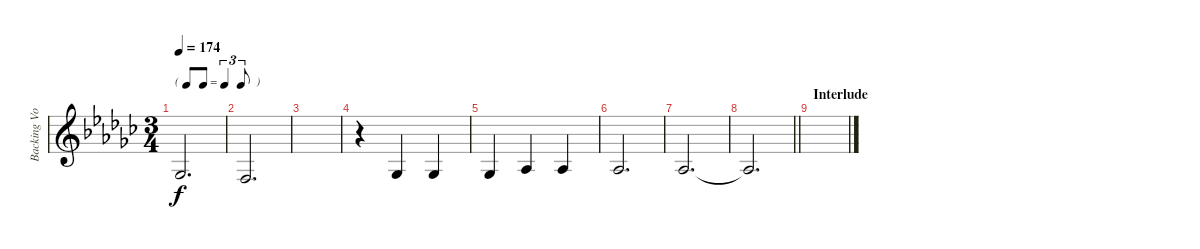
\track ("Backing Vocals" "Backing Vo") {instrument voiceoohs}
\staff {score}
\tuning (E4 B3 G3 D3 A2 E2) {hide}
\ts (3 4)
\tf triplet8th
\tempo 174
\clef g2
\ks ebminor
4.4.2{d dy f} |
3.4.2{d} |
|
r.4 4.4.4 9.5.4 |
4.4.4 6.4.4 6.4.4 |
6.4.2{d} |
1.3.2{d} |
\barLineRight lightlight
1.3{t}.2{d} |
\section ("" "Interlude")
